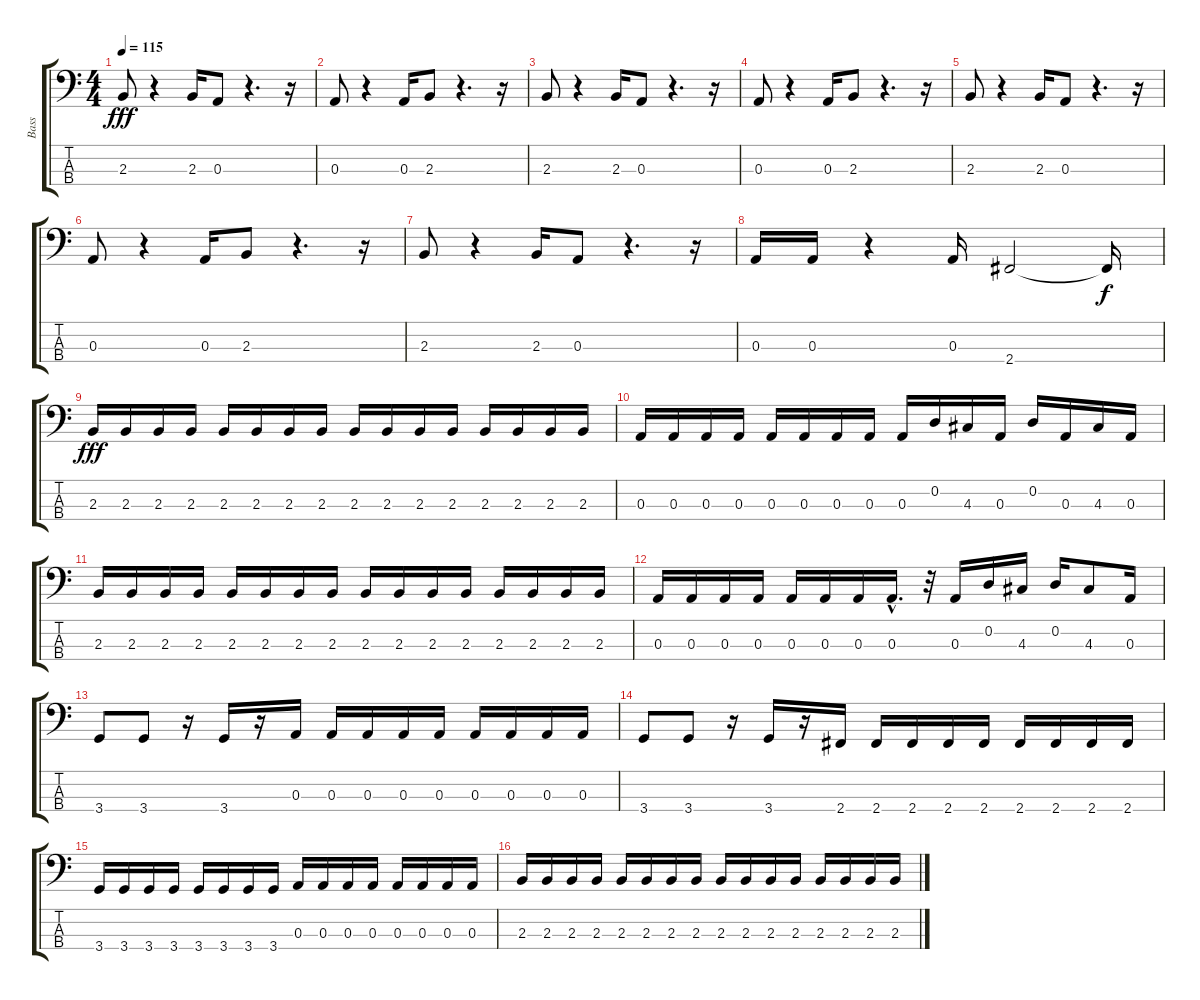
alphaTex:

\track ("Bass" "Bass") {instrument synthbass1}
\staff {score tabs}
\tuning (G2 D2 A1 E1) {hide}
\ts (4 4)
\tempo 115
\clef f4
\ks c
2.3.8{dy fff instrument synthbass1} r.4 2.3.16 0.3.8 r.4{d} r.16 |
0.3.8 r.4 0.3.16 2.3.8 r.4{d} r.16 |
2.3.8 r.4 2.3.16 0.3.8 r.4{d} r.16 |
0.3.8 r.4 0.3.16 2.3.8 r.4{d} r.16 |
2.3.8 r.4 2.3.16 0.3.8 r.4{d} r.16 |
0.3.8 r.4 0.3.16 2.3.8 r.4{d} r.16 |
2.3.8 r.4 2.3.16 0.3.8 r.4{d} r.16 |
0.3.16 0.3.16 r.4 0.3.16 2.4.2 2.4{t}.16{dy f} |
2.3.16{dy fff} 2.3.16 2.3.16 2.3.16 2.3.16 2.3.16 2.3.16 2.3.16 2.3.16 2.3.16 2.3.16 2.3.16 2.3.16 2.3.16 2.3.16 2.3.16 |
0.3.16 0.3.16 0.3.16 0.3.16 0.3.16 0.3.16 0.3.16 0.3.16 0.3.16 0.2.16 4.3.16 0.3.16 0.2.16 0.3.16 4.3.16 0.3.16 |
2.3.16 2.3.16 2.3.16 2.3.16 2.3.16 2.3.16 2.3.16 2.3.16 2.3.16 2.3.16 2.3.16 2.3.16 2.3.16 2.3.16 2.3.16 2.3.16 |
0.3.16 0.3.16 0.3.16 0.3.16 0.3.16 0.3.16 0.3.16 0.3{hac}.16{d} r.32 0.3.16 0.2.16 4.3.16 0.2.16 4.3.8 0.3.16 |
3.4.8 3.4.8 r.16 3.4.16 r.16 0.3.16 0.3.16 0.3.16 0.3.16 0.3.16 0.3.16 0.3.16 0.3.16 0.3.16 |
3.4.8 3.4.8 r.16 3.4.16 r.16 2.4.16 2.4.16 2.4.16 2.4.16 2.4.16 2.4.16 2.4.16 2.4.16 2.4.16 |
3.4.16 3.4.16 3.4.16 3.4.16 3.4.16 3.4.16 3.4.16 3.4.16 0.3.16 0.3.16 0.3.16 0.3.16 0.3.16 0.3.16 0.3.16 0.3.16 |
2.3.16 2.3.16 2.3.16 2.3.16 2.3.16 2.3.16 2.3.16 2.3.16 2.3.16 2.3.16 2.3.16 2.3.16 2.3.16 2.3.16 2.3.16 2.3.16
